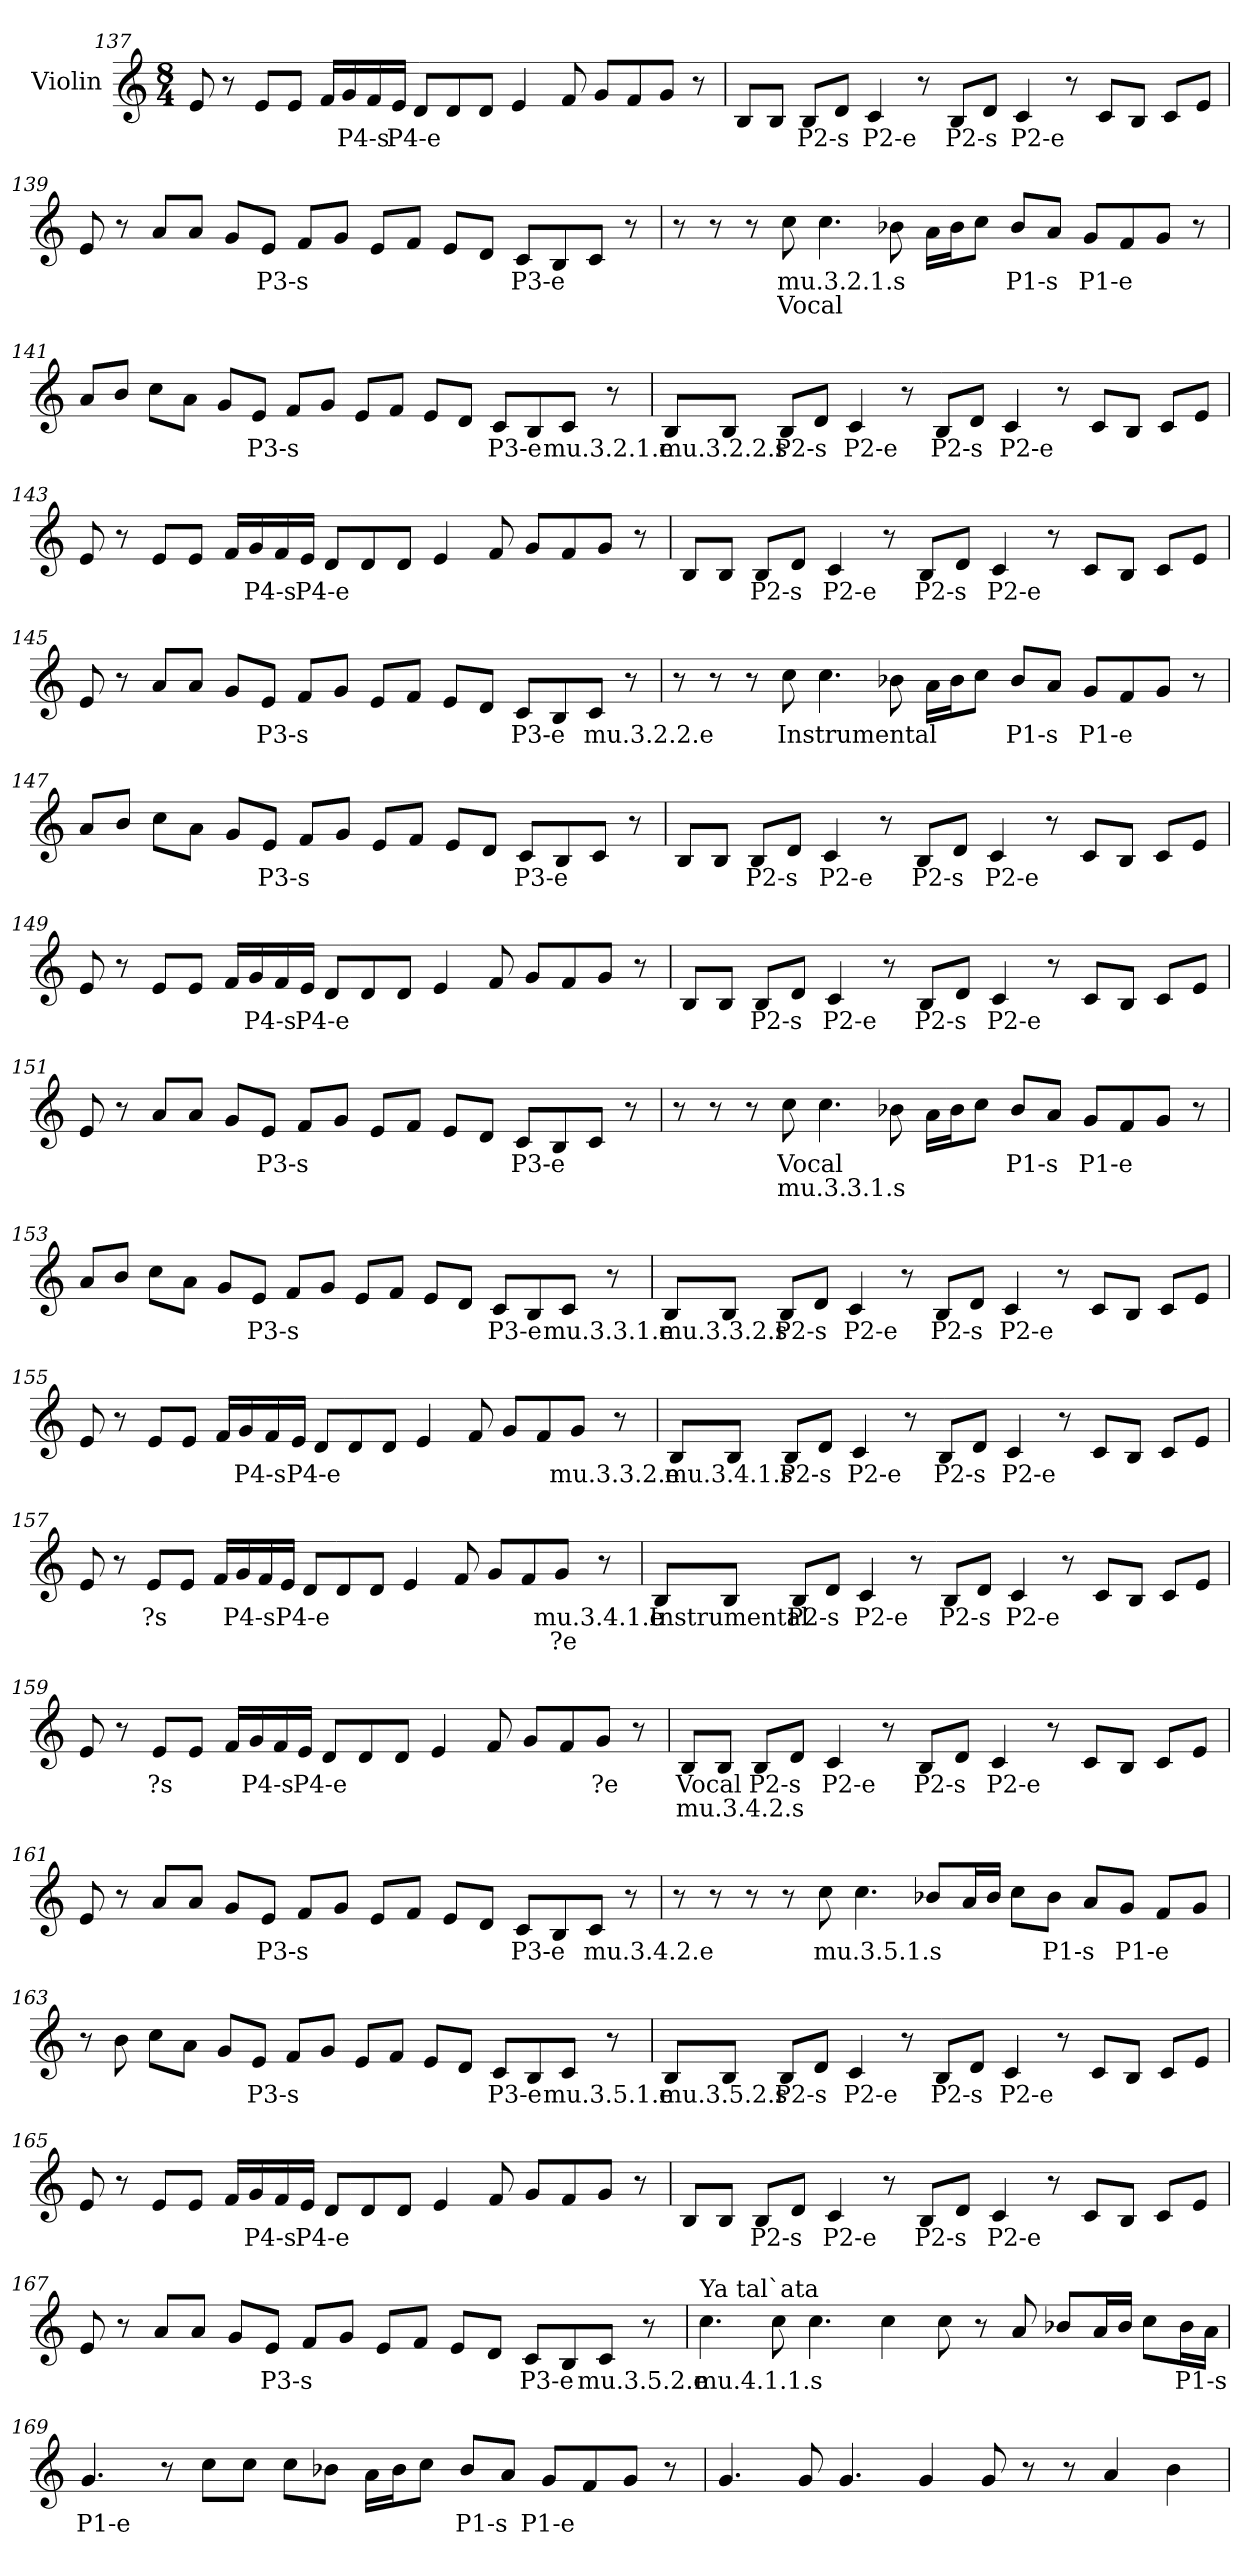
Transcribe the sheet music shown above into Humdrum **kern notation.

**kern	**text	**text
*part1	*part1	*part1
*staff1	*staff1	*staff1
*I"Violin	*	*
!!LO:LB:g=z
*clefG2	*	*
*k[]	*	*
*M8/4	*	*
=137	=137	=137
8e/	.	.
8r	.	.
8e/L	.	.
8e/J	.	.
16f/LL	.	.
!	!LO:LY:b	!
16gi/	P4-s	.
16fi/	.	.
!	!LO:LY:b	!
16ei/JJ	P4-e	.
8d/L	.	.
8d/	.	.
8d/J	.	.
4e/	.	.
8f/	.	.
8g/L	.	.
8f/	.	.
8g/J	.	.
8r	.	.
=138	=138	=138
8B/L	.	.
8B/J	.	.
!	!LO:LY:b	!
8Bj/L	P2-s	.
8dj/J	.	.
!	!LO:LY:b	!
4cj/	P2-e	.
8r	.	.
!	!LO:LY:b	!
8Bj/L	P2-s	.
8dj/J	.	.
!	!LO:LY:b	!
4cj/	P2-e	.
8r	.	.
8c/L	.	.
8B/J	.	.
8c/L	.	.
8e/J	.	.
!!LO:LB:g=z
=139	=139	=139
8e/	.	.
8r	.	.
8a/L	.	.
8a/J	.	.
8g/L	.	.
!	!LO:LY:b	!
8eZ/J	P3-s	.
8fZ/L	.	.
8gZ/J	.	.
8eZ/L	.	.
8fZ/J	.	.
8eZ/L	.	.
8dZ/J	.	.
!	!LO:LY:b	!
8cZ/L	P3-e	.
8B/	.	.
8c/J	.	.
8r	.	.
=140	=140	=140
8r	.	.
8r	.	.
8r	.	.
!	!LO:LY:b	!LO:LY:b
8cc\	mu.3.2.1.s	Vocal
4.cc\	.	.
8b-X\	.	.
16a\LL	.	.
16b-\J	.	.
8cc\J	.	.
!	!LO:LY:b	!
8b-V/L	P1-s	.
8aV/J	.	.
!	!LO:LY:b	!
8gV/L	P1-e	.
8f/	.	.
8g/J	.	.
8r	.	.
!!LO:LB:g=z
=141	=141	=141
8a/L	.	.
8b/J	.	.
8cc\L	.	.
8a\J	.	.
8g/L	.	.
!	!LO:LY:b	!
8eZ/J	P3-s	.
8fZ/L	.	.
8gZ/J	.	.
8eZ/L	.	.
8fZ/J	.	.
8eZ/L	.	.
8dZ/J	.	.
!	!LO:LY:b	!
8cZ/L	P3-e	.
8B/	.	.
!	!LO:LY:b	!
8c/J	mu.3.2.1.e	.
8r	.	.
!!LO:PB:g=z
=142	=142	=142
!	!LO:LY:b	!
8B/L	mu.3.2.2.s	.
8B/J	.	.
!	!LO:LY:b	!
8Bj/L	P2-s	.
8dj/J	.	.
!	!LO:LY:b	!
4cj/	P2-e	.
8r	.	.
!	!LO:LY:b	!
8Bj/L	P2-s	.
8dj/J	.	.
!	!LO:LY:b	!
4cj/	P2-e	.
8r	.	.
8c/L	.	.
8B/J	.	.
8c/L	.	.
8e/J	.	.
!!LO:LB:g=z
=143	=143	=143
8e/	.	.
8r	.	.
8e/L	.	.
8e/J	.	.
16f/LL	.	.
!	!LO:LY:b	!
16gi/	P4-s	.
16fi/	.	.
!	!LO:LY:b	!
16ei/JJ	P4-e	.
8d/L	.	.
8d/	.	.
8d/J	.	.
4e/	.	.
8f/	.	.
8g/L	.	.
8f/	.	.
8g/J	.	.
8r	.	.
=144	=144	=144
8B/L	.	.
8B/J	.	.
!	!LO:LY:b	!
8Bj/L	P2-s	.
8dj/J	.	.
!	!LO:LY:b	!
4cj/	P2-e	.
8r	.	.
!	!LO:LY:b	!
8Bj/L	P2-s	.
8dj/J	.	.
!	!LO:LY:b	!
4cj/	P2-e	.
8r	.	.
8c/L	.	.
8B/J	.	.
8c/L	.	.
8e/J	.	.
!!LO:LB:g=z
=145	=145	=145
8e/	.	.
8r	.	.
8a/L	.	.
8a/J	.	.
8g/L	.	.
!	!LO:LY:b	!
8eZ/J	P3-s	.
8fZ/L	.	.
8gZ/J	.	.
8eZ/L	.	.
8fZ/J	.	.
8eZ/L	.	.
8dZ/J	.	.
!	!LO:LY:b	!
8cZ/L	P3-e	.
8B/	.	.
!	!LO:LY:b	!
8c/J	mu.3.2.2.e	.
8r	.	.
!!LO:LB:g=z
=146	=146	=146
8r	.	.
8r	.	.
8r	.	.
!	!LO:LY:b	!
8cc\	Instrumental	.
4.cc\	.	.
8b-X\	.	.
16a\LL	.	.
16b-\J	.	.
8cc\J	.	.
!	!LO:LY:b	!
8b-V/L	P1-s	.
8aV/J	.	.
!	!LO:LY:b	!
8gV/L	P1-e	.
8f/	.	.
8g/J	.	.
8r	.	.
=147	=147	=147
8a/L	.	.
8b/J	.	.
8cc\L	.	.
8a\J	.	.
8g/L	.	.
!	!LO:LY:b	!
8eZ/J	P3-s	.
8fZ/L	.	.
8gZ/J	.	.
8eZ/L	.	.
8fZ/J	.	.
8eZ/L	.	.
8dZ/J	.	.
!	!LO:LY:b	!
8cZ/L	P3-e	.
8B/	.	.
8c/J	.	.
8r	.	.
!!LO:LB:g=z
=148	=148	=148
8B/L	.	.
8B/J	.	.
!	!LO:LY:b	!
8Bj/L	P2-s	.
8dj/J	.	.
!	!LO:LY:b	!
4cj/	P2-e	.
8r	.	.
!	!LO:LY:b	!
8Bj/L	P2-s	.
8dj/J	.	.
!	!LO:LY:b	!
4cj/	P2-e	.
8r	.	.
8c/L	.	.
8B/J	.	.
8c/L	.	.
8e/J	.	.
!!LO:LB:g=z
=149	=149	=149
8e/	.	.
8r	.	.
8e/L	.	.
8e/J	.	.
16f/LL	.	.
!	!LO:LY:b	!
16gi/	P4-s	.
16fi/	.	.
!	!LO:LY:b	!
16ei/JJ	P4-e	.
8d/L	.	.
8d/	.	.
8d/J	.	.
4e/	.	.
8f/	.	.
8g/L	.	.
8f/	.	.
8g/J	.	.
8r	.	.
=150	=150	=150
8B/L	.	.
8B/J	.	.
!	!LO:LY:b	!
8Bj/L	P2-s	.
8dj/J	.	.
!	!LO:LY:b	!
4cj/	P2-e	.
8r	.	.
!	!LO:LY:b	!
8Bj/L	P2-s	.
8dj/J	.	.
!	!LO:LY:b	!
4cj/	P2-e	.
8r	.	.
8c/L	.	.
8B/J	.	.
8c/L	.	.
8e/J	.	.
!!LO:LB:g=z
=151	=151	=151
8e/	.	.
8r	.	.
8a/L	.	.
8a/J	.	.
8g/L	.	.
!	!LO:LY:b	!
8eZ/J	P3-s	.
8fZ/L	.	.
8gZ/J	.	.
8eZ/L	.	.
8fZ/J	.	.
8eZ/L	.	.
8dZ/J	.	.
!	!LO:LY:b	!
8cZ/L	P3-e	.
8B/	.	.
8c/J	.	.
8r	.	.
=152	=152	=152
8r	.	.
8r	.	.
8r	.	.
!	!LO:LY:b	!LO:LY:b
8cc\	Vocal	mu.3.3.1.s
4.cc\	.	.
8b-X\	.	.
16a\LL	.	.
16b-\J	.	.
8cc\J	.	.
!	!LO:LY:b	!
8b-V/L	P1-s	.
8aV/J	.	.
!	!LO:LY:b	!
8gV/L	P1-e	.
8f/	.	.
8g/J	.	.
8r	.	.
!!LO:LB:g=z
=153	=153	=153
8a/L	.	.
8b/J	.	.
8cc\L	.	.
8a\J	.	.
8g/L	.	.
!	!LO:LY:b	!
8eZ/J	P3-s	.
8fZ/L	.	.
8gZ/J	.	.
8eZ/L	.	.
8fZ/J	.	.
8eZ/L	.	.
8dZ/J	.	.
!	!LO:LY:b	!
8cZ/L	P3-e	.
8B/	.	.
!	!LO:LY:b	!
8c/J	mu.3.3.1.e	.
8r	.	.
!!LO:LB:g=z
=154	=154	=154
!	!LO:LY:b	!
8B/L	mu.3.3.2.s	.
8B/J	.	.
!	!LO:LY:b	!
8Bj/L	P2-s	.
8dj/J	.	.
!	!LO:LY:b	!
4cj/	P2-e	.
8r	.	.
!	!LO:LY:b	!
8Bj/L	P2-s	.
8dj/J	.	.
!	!LO:LY:b	!
4cj/	P2-e	.
8r	.	.
8c/L	.	.
8B/J	.	.
8c/L	.	.
8e/J	.	.
!!LO:LB:g=z
=155	=155	=155
8e/	.	.
8r	.	.
8e/L	.	.
8e/J	.	.
16f/LL	.	.
!	!LO:LY:b	!
16gi/	P4-s	.
16fi/	.	.
!	!LO:LY:b	!
16ei/JJ	P4-e	.
8d/L	.	.
8d/	.	.
8d/J	.	.
4e/	.	.
8f/	.	.
8g/L	.	.
8f/	.	.
!	!LO:LY:b	!
8g/J	mu.3.3.2.e	.
8r	.	.
!!LO:PB:g=z
=156	=156	=156
!	!LO:LY:b	!
8B/L	mu.3.4.1.s	.
8B/J	.	.
!	!LO:LY:b	!
8Bj/L	P2-s	.
8dj/J	.	.
!	!LO:LY:b	!
4cj/	P2-e	.
8r	.	.
!	!LO:LY:b	!
8Bj/L	P2-s	.
8dj/J	.	.
!	!LO:LY:b	!
4cj/	P2-e	.
8r	.	.
8c/L	.	.
8B/J	.	.
8c/L	.	.
8e/J	.	.
!!LO:LB:g=z
=157	=157	=157
8e/	.	.
8r	.	.
!	!LO:LY:b	!
8e/L	?s	.
8e/J	.	.
16f/LL	.	.
!	!LO:LY:b	!
16gi/	P4-s	.
16fi/	.	.
!	!LO:LY:b	!
16ei/JJ	P4-e	.
8d/L	.	.
8d/	.	.
8d/J	.	.
4e/	.	.
8f/	.	.
8g/L	.	.
8f/	.	.
!	!LO:LY:b	!LO:LY:b
8g/J	mu.3.4.1.e	?e
8r	.	.
!!LO:LB:g=z
=158	=158	=158
!	!LO:LY:b	!
8B/L	Instrumental	.
8B/J	.	.
!	!LO:LY:b	!
8Bj/L	P2-s	.
8dj/J	.	.
!	!LO:LY:b	!
4cj/	P2-e	.
8r	.	.
!	!LO:LY:b	!
8Bj/L	P2-s	.
8dj/J	.	.
!	!LO:LY:b	!
4cj/	P2-e	.
8r	.	.
8c/L	.	.
8B/J	.	.
8c/L	.	.
8e/J	.	.
!!LO:LB:g=z
=159	=159	=159
8e/	.	.
8r	.	.
!	!LO:LY:b	!
8e/L	?s	.
8e/J	.	.
16f/LL	.	.
!	!LO:LY:b	!
16gi/	P4-s	.
16fi/	.	.
!	!LO:LY:b	!
16ei/JJ	P4-e	.
8d/L	.	.
8d/	.	.
8d/J	.	.
4e/	.	.
8f/	.	.
8g/L	.	.
8f/	.	.
!	!LO:LY:b	!
8g/J	?e	.
8r	.	.
!!LO:LB:g=z
=160	=160	=160
!	!LO:LY:b	!LO:LY:b
8B/L	Vocal	mu.3.4.2.s
8B/J	.	.
!	!LO:LY:b	!
8Bj/L	P2-s	.
8dj/J	.	.
!	!LO:LY:b	!
4cj/	P2-e	.
8r	.	.
!	!LO:LY:b	!
8Bj/L	P2-s	.
8dj/J	.	.
!	!LO:LY:b	!
4cj/	P2-e	.
8r	.	.
8c/L	.	.
8B/J	.	.
8c/L	.	.
8e/J	.	.
!!LO:LB:g=z
=161	=161	=161
8e/	.	.
8r	.	.
8a/L	.	.
8a/J	.	.
8g/L	.	.
!	!LO:LY:b	!
8eZ/J	P3-s	.
8fZ/L	.	.
8gZ/J	.	.
8eZ/L	.	.
8fZ/J	.	.
8eZ/L	.	.
8dZ/J	.	.
!	!LO:LY:b	!
8cZ/L	P3-e	.
8B/	.	.
!	!LO:LY:b	!
8c/J	mu.3.4.2.e	.
8r	.	.
!!LO:LB:g=z
=162	=162	=162
8r	.	.
8r	.	.
8r	.	.
8r	.	.
!	!LO:LY:b	!
8cc\	mu.3.5.1.s	.
4.cc\	.	.
8b-X/L	.	.
16a/L	.	.
16b-/JJ	.	.
8cc\L	.	.
!	!LO:LY:b	!
8b-V\J	P1-s	.
8aV/L	.	.
!	!LO:LY:b	!
8gV/J	P1-e	.
8f/L	.	.
8g/J	.	.
!!LO:LB:g=z
=163	=163	=163
8r	.	.
8b\	.	.
8cc\L	.	.
8a\J	.	.
8g/L	.	.
!	!LO:LY:b	!
8eZ/J	P3-s	.
8fZ/L	.	.
8gZ/J	.	.
8eZ/L	.	.
8fZ/J	.	.
8eZ/L	.	.
8dZ/J	.	.
!	!LO:LY:b	!
8cZ/L	P3-e	.
8B/	.	.
!	!LO:LY:b	!
8c/J	mu.3.5.1.e	.
8r	.	.
!!LO:LB:g=z
=164	=164	=164
!	!LO:LY:b	!
8B/L	mu.3.5.2.s	.
8B/J	.	.
!	!LO:LY:b	!
8Bj/L	P2-s	.
8dj/J	.	.
!	!LO:LY:b	!
4cj/	P2-e	.
8r	.	.
!	!LO:LY:b	!
8Bj/L	P2-s	.
8dj/J	.	.
!	!LO:LY:b	!
4cj/	P2-e	.
8r	.	.
8c/L	.	.
8B/J	.	.
8c/L	.	.
8e/J	.	.
!!LO:LB:g=z
=165	=165	=165
8e/	.	.
8r	.	.
8e/L	.	.
8e/J	.	.
16f/LL	.	.
!	!LO:LY:b	!
16gi/	P4-s	.
16fi/	.	.
!	!LO:LY:b	!
16ei/JJ	P4-e	.
8d/L	.	.
8d/	.	.
8d/J	.	.
4e/	.	.
8f/	.	.
8g/L	.	.
8f/	.	.
8g/J	.	.
8r	.	.
=166	=166	=166
8B/L	.	.
8B/J	.	.
!	!LO:LY:b	!
8Bj/L	P2-s	.
8dj/J	.	.
!	!LO:LY:b	!
4cj/	P2-e	.
8r	.	.
!	!LO:LY:b	!
8Bj/L	P2-s	.
8dj/J	.	.
!	!LO:LY:b	!
4cj/	P2-e	.
8r	.	.
8c/L	.	.
8B/J	.	.
8c/L	.	.
8e/J	.	.
!!LO:PB:g=z
=167	=167	=167
8e/	.	.
8r	.	.
8a/L	.	.
8a/J	.	.
8g/L	.	.
!	!LO:LY:b	!
8eZ/J	P3-s	.
8fZ/L	.	.
8gZ/J	.	.
8eZ/L	.	.
8fZ/J	.	.
8eZ/L	.	.
8dZ/J	.	.
!	!LO:LY:b	!
8cZ/L	P3-e	.
8B/	.	.
!	!LO:LY:b	!
8c/J	mu.3.5.2.e	.
8r	.	.
=168	=168	=168
*MM70	*	*
!LO:TX:a:t=Ya tal`ata	!	!
!	!LO:LY:b	!
4.cc\	mu.4.1.1.s	.
8cc\	.	.
4.cc\	.	.
4cc\	.	.
8cc\	.	.
8r	.	.
8a/	.	.
8b-X/L	.	.
16a/L	.	.
16b-/JJ	.	.
8cc\L	.	.
!	!LO:LY:b	!
16b-V\L	P1-s	.
16aV\JJ	.	.
!!LO:LB:g=z
=169	=169	=169
!	!LO:LY:b	!
4.gV/	P1-e	.
8r	.	.
8cc\L	.	.
8cc\J	.	.
8cc\L	.	.
8b-X\J	.	.
16a\LL	.	.
16b-\J	.	.
8cc\J	.	.
!	!LO:LY:b	!
8b-V/L	P1-s	.
8aV/J	.	.
!	!LO:LY:b	!
8gV/L	P1-e	.
8f/	.	.
8g/J	.	.
8r	.	.
=170	=170	=170
4.g/	.	.
8g/	.	.
4.g/	.	.
4g/	.	.
8g/	.	.
8r	.	.
8r	.	.
4a/	.	.
4b\	.	.
=	=	=
*-	*-	*-
